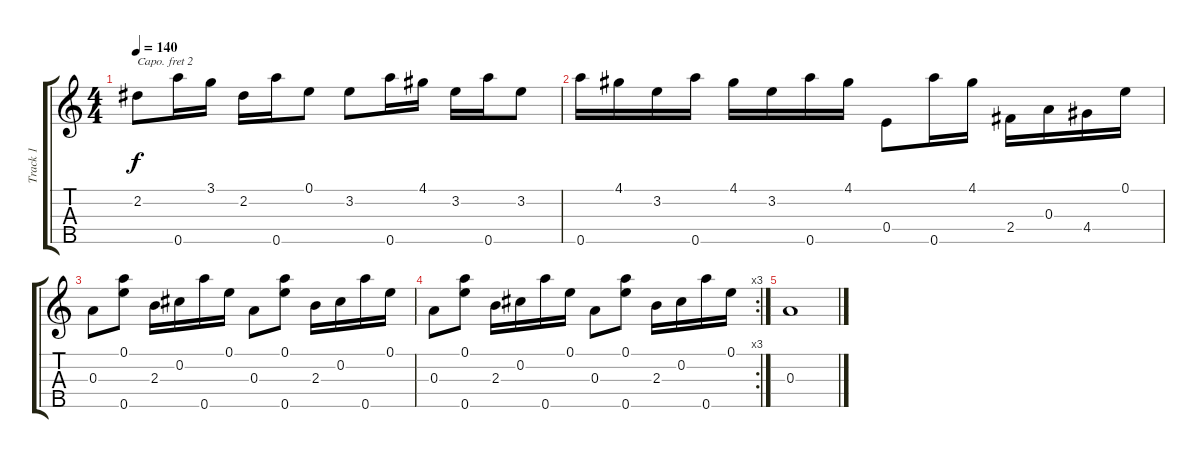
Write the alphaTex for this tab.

\track ("Track 1" "Track 1") {instrument banjo}
\staff {score tabs}
\capo 2
\tuning (D4 B3 G3 D3 G4) {hide}
\displaytranspose 12
\ts (4 4)
\tempo 140
\clef g2
\ks c
2.2.8{dy f} 0.5.16 3.1.16 2.2.16 0.5.16 0.1.8 3.2.8 0.5.16 4.1.16 3.2.16 0.5.16 3.2.8 |
0.5.16 4.1.16 3.2.16 0.5.16 4.1.16 3.2.16 0.5.16 4.1.16 0.4.8 0.5.16 4.1.16 2.4.16 0.3.16 4.4.16 0.1.16 |
0.3.8 (0.1 0.5).8 2.3.16 0.2.16 0.5.16 0.1.16 0.3.8 (0.1 0.5).8 2.3.16 0.2.16 0.5.16 0.1.16 |
\rc 3
0.3.8 (0.1 0.5).8 2.3.16 0.2.16 0.5.16 0.1.16 0.3.8 (0.1 0.5).8 2.3.16 0.2.16 0.5.16 0.1.16 |
0.3.1
